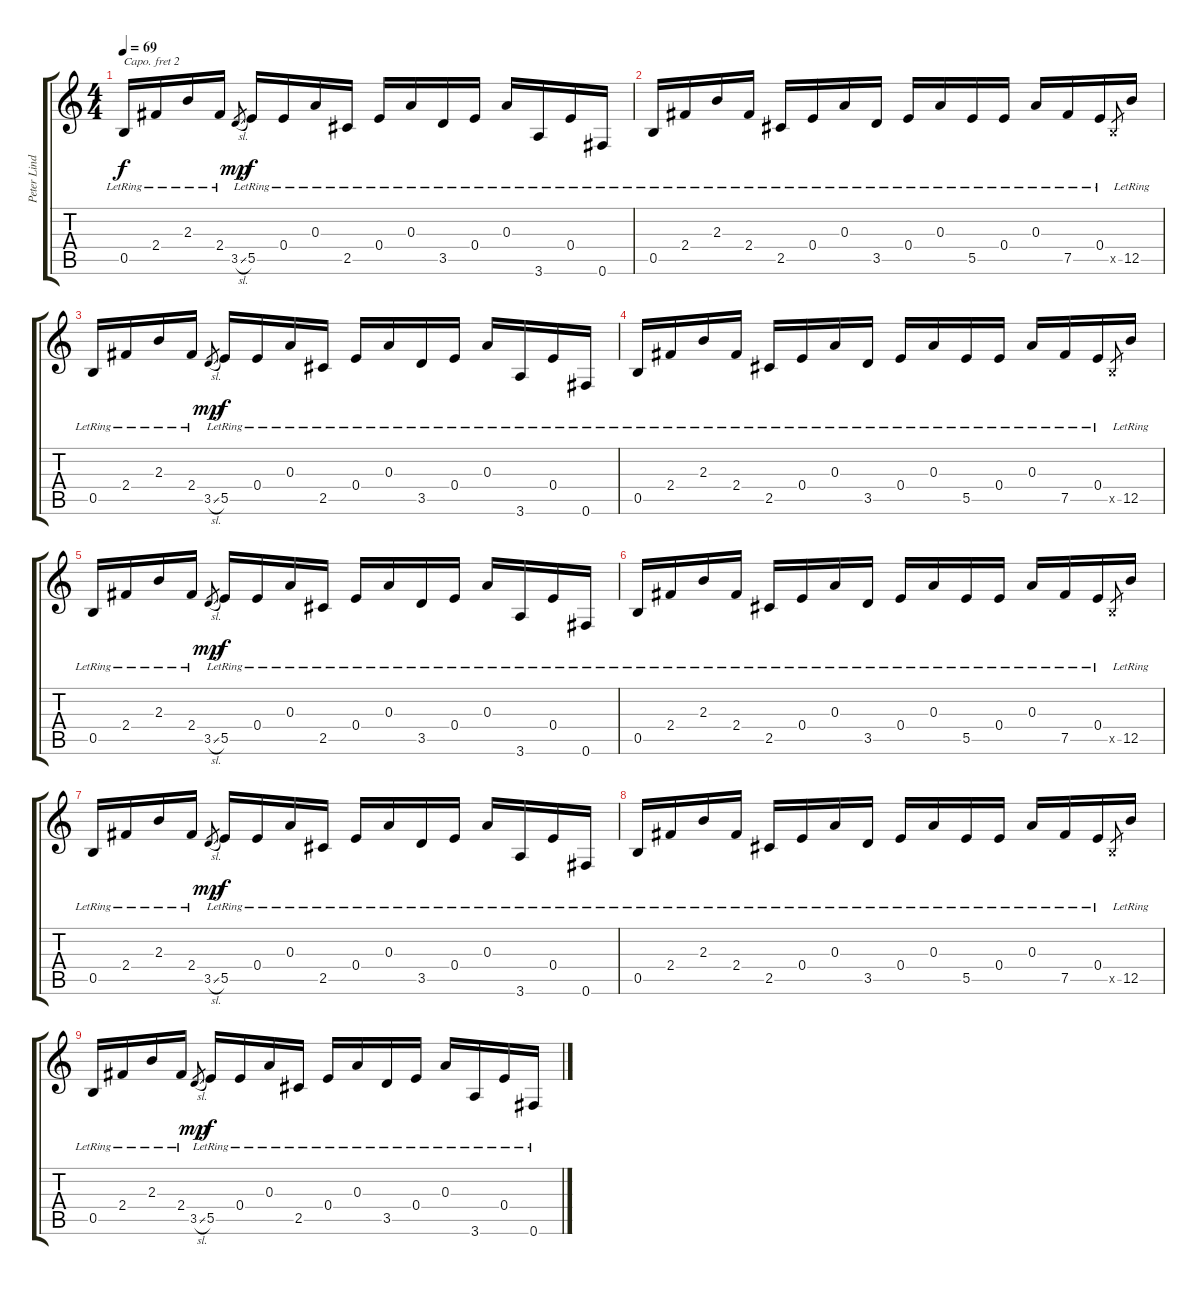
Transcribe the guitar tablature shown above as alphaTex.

\track ("Peter Lindgren" "Peter Lind") {instrument electricguitarjazz}
\staff {score tabs}
\capo 2
\tuning (E4 B3 G3 D3 A2 E2) {hide}
\ts (4 4)
\tempo 69
\clef g2
\ks c
0.5{lr}.16{dy f} 2.4{lr}.16 2.3{lr}.16 2.4{lr}.16 3.5{sl}.8{gr dy mp} 5.5{lr}.16{dy f} 0.4{lr}.16 0.3{lr}.16 2.5{lr}.16 0.4{lr}.16 0.3{lr}.16 3.5{lr}.16 0.4{lr}.16 0.3{lr}.16 3.6{lr}.16 0.4{lr}.16 0.6{lr}.16 |
0.5{lr}.16 2.4{lr}.16 2.3{lr}.16 2.4{lr}.16 2.5{lr}.16 0.4{lr}.16 0.3{lr}.16 3.5{lr}.16 0.4{lr}.16 0.3{lr}.16 5.5{lr}.16 0.4{lr}.16 0.3{lr}.16 7.5{lr}.16 0.4{lr}.16 0.5{x}.8{gr} 12.5{lr}.16 |
0.5{lr}.16 2.4{lr}.16 2.3{lr}.16 2.4{lr}.16 3.5{sl}.8{gr dy mp} 5.5{lr}.16{dy f} 0.4{lr}.16 0.3{lr}.16 2.5{lr}.16 0.4{lr}.16 0.3{lr}.16 3.5{lr}.16 0.4{lr}.16 0.3{lr}.16 3.6{lr}.16 0.4{lr}.16 0.6{lr}.16 |
0.5{lr}.16{volume 9} 2.4{lr}.16 2.3{lr}.16 2.4{lr}.16 2.5{lr}.16 0.4{lr}.16 0.3{lr}.16 3.5{lr}.16 0.4{lr}.16 0.3{lr}.16 5.5{lr}.16 0.4{lr}.16 0.3{lr}.16 7.5{lr}.16 0.4{lr}.16 0.5{x}.8{gr} 12.5{lr}.16 |
0.5{lr}.16 2.4{lr}.16 2.3{lr}.16 2.4{lr}.16 3.5{sl}.8{gr dy mp} 5.5{lr}.16{dy f} 0.4{lr}.16 0.3{lr}.16 2.5{lr}.16 0.4{lr}.16 0.3{lr}.16 3.5{lr}.16 0.4{lr}.16 0.3{lr}.16 3.6{lr}.16 0.4{lr}.16 0.6{lr}.16 |
0.5{lr}.16 2.4{lr}.16 2.3{lr}.16 2.4{lr}.16 2.5{lr}.16 0.4{lr}.16 0.3{lr}.16 3.5{lr}.16 0.4{lr}.16 0.3{lr}.16 5.5{lr}.16 0.4{lr}.16 0.3{lr}.16 7.5{lr}.16 0.4{lr}.16 0.5{x}.8{gr} 12.5{lr}.16 |
0.5{lr}.16 2.4{lr}.16 2.3{lr}.16 2.4{lr}.16 3.5{sl}.8{gr dy mp} 5.5{lr}.16{dy f} 0.4{lr}.16 0.3{lr}.16 2.5{lr}.16 0.4{lr}.16 0.3{lr}.16 3.5{lr}.16 0.4{lr}.16 0.3{lr}.16 3.6{lr}.16 0.4{lr}.16 0.6{lr}.16 |
0.5{lr}.16{volume 0} 2.4{lr}.16 2.3{lr}.16 2.4{lr}.16 2.5{lr}.16 0.4{lr}.16 0.3{lr}.16 3.5{lr}.16 0.4{lr}.16 0.3{lr}.16 5.5{lr}.16 0.4{lr}.16 0.3{lr}.16 7.5{lr}.16 0.4{lr}.16 0.5{x}.8{gr} 12.5{lr}.16 |
0.5{lr}.16 2.4{lr}.16 2.3{lr}.16 2.4{lr}.16 3.5{sl}.8{gr dy mp} 5.5{lr}.16{dy f} 0.4{lr}.16 0.3{lr}.16 2.5{lr}.16 0.4{lr}.16 0.3{lr}.16 3.5{lr}.16 0.4{lr}.16 0.3{lr}.16 3.6{lr}.16 0.4{lr}.16 0.6{lr}.16
